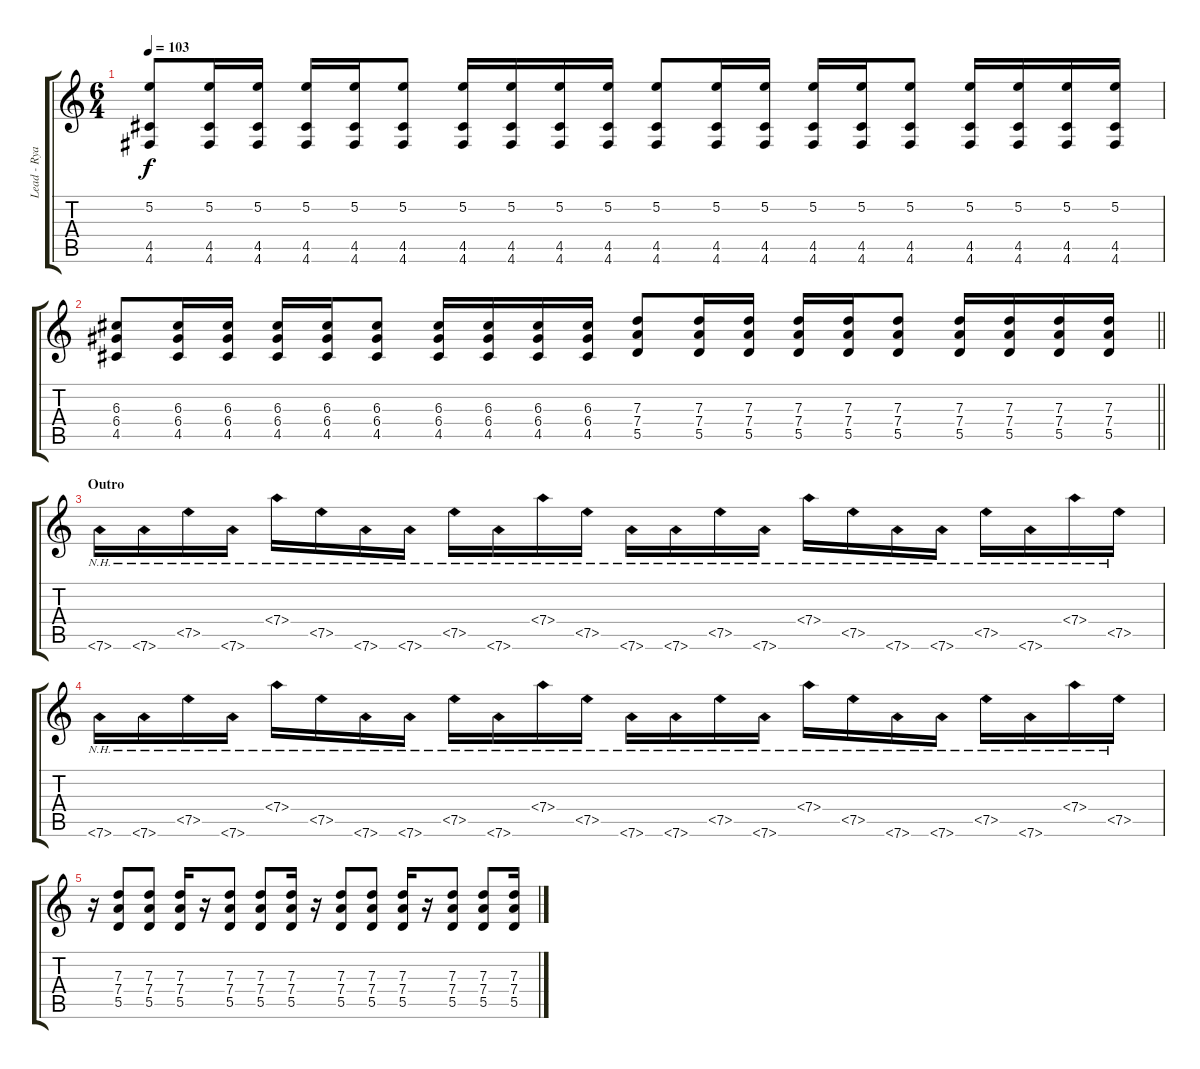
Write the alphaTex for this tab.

\track ("Lead - Ryan Phillips" "Lead - Rya") {instrument overdrivenguitar}
\staff {score tabs}
\tuning (E4 B3 G3 D3 A2 D2) {hide}
\ts (6 4)
\tempo 103
\clef g2
\ks c
(5.2 4.5 4.6).8{dy f} (5.2 4.5 4.6).16 (5.2 4.5 4.6).16 (5.2 4.5 4.6).16 (5.2 4.5 4.6).16 (5.2 4.5 4.6).8 (5.2 4.5 4.6).16 (5.2 4.5 4.6).16 (5.2 4.5 4.6).16 (5.2 4.5 4.6).16 (5.2 4.5 4.6).8 (5.2 4.5 4.6).16 (5.2 4.5 4.6).16 (5.2 4.5 4.6).16 (5.2 4.5 4.6).16 (5.2 4.5 4.6).8 (5.2 4.5 4.6).16 (5.2 4.5 4.6).16 (5.2 4.5 4.6).16 (5.2 4.5 4.6).16 |
\barLineRight lightlight
(6.3 6.4 4.5).8 (6.3 6.4 4.5).16 (6.3 6.4 4.5).16 (6.3 6.4 4.5).16 (6.3 6.4 4.5).16 (6.3 6.4 4.5).8 (6.3 6.4 4.5).16 (6.3 6.4 4.5).16 (6.3 6.4 4.5).16 (6.3 6.4 4.5).16 (7.3 7.4 5.5).8 (7.3 7.4 5.5).16 (7.3 7.4 5.5).16 (7.3 7.4 5.5).16 (7.3 7.4 5.5).16 (7.3 7.4 5.5).8 (7.3 7.4 5.5).16 (7.3 7.4 5.5).16 (7.3 7.4 5.5).16 (7.3 7.4 5.5).16 |
\section ("" "Outro")
7.6{nh}.16 7.6{nh}.16 7.5{nh}.16 7.6{nh}.16 7.4{nh}.16 7.5{nh}.16 7.6{nh}.16 7.6{nh}.16 7.5{nh}.16 7.6{nh}.16 7.4{nh}.16 7.5{nh}.16 7.6{nh}.16 7.6{nh}.16 7.5{nh}.16 7.6{nh}.16 7.4{nh}.16 7.5{nh}.16 7.6{nh}.16 7.6{nh}.16 7.5{nh}.16 7.6{nh}.16 7.4{nh}.16 7.5{nh}.16 |
7.6{nh}.16 7.6{nh}.16 7.5{nh}.16 7.6{nh}.16 7.4{nh}.16 7.5{nh}.16 7.6{nh}.16 7.6{nh}.16 7.5{nh}.16 7.6{nh}.16 7.4{nh}.16 7.5{nh}.16 7.6{nh}.16 7.6{nh}.16 7.5{nh}.16 7.6{nh}.16 7.4{nh}.16 7.5{nh}.16 7.6{nh}.16 7.6{nh}.16 7.5{nh}.16 7.6{nh}.16 7.4{nh}.16 7.5{nh}.16 |
r.16 (7.3 7.4 5.5).8 (7.3 7.4 5.5).8 (7.3 7.4 5.5).16 r.16 (7.3 7.4 5.5).8 (7.3 7.4 5.5).8 (7.3 7.4 5.5).16 r.16 (7.3 7.4 5.5).8 (7.3 7.4 5.5).8 (7.3 7.4 5.5).16 r.16 (7.3 7.4 5.5).8 (7.3 7.4 5.5).8 (7.3 7.4 5.5).16
